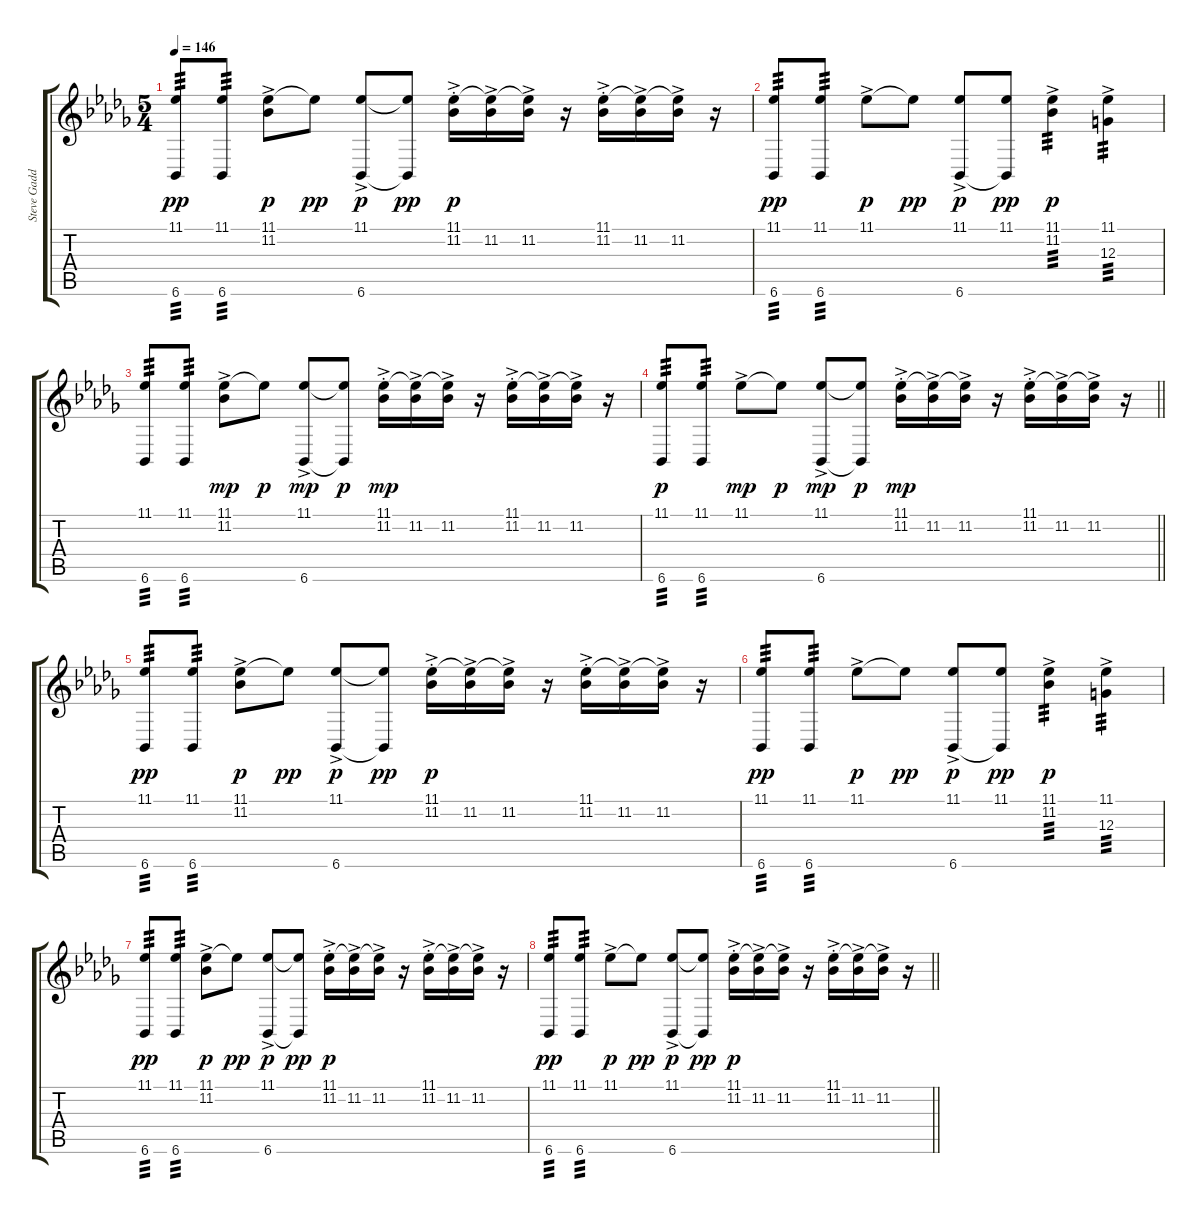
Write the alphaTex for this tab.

\track ("Steve Gadd Drums" "Steve Gadd") {instrument melodictom}
\staff {score tabs}
\tuning (E4 B3 G3 D3 A2 E2) {hide}
\ts (5 4)
\tempo 146
\clef g2
\ks db
(11.1 6.6).8{tp 3 dy pp} (11.1 6.6).8{tp 3} (11.1{ac} 11.2{ac}).8{dy p} 11.1{t}.8{dy pp} (11.1{ac} 6.6{ac}).8{dy p} (11.1{t} 6.6{t}).8{dy pp} (11.1{ac st} 11.2{ac st}).16{dy p} (11.1{t} 11.2{ac}).16 (11.1{t} 11.2{ac}).16 r.16 (11.1{ac st} 11.2{ac st}).16 (11.1{t} 11.2{ac}).16 (11.1{t} 11.2{ac}).16 r.16 |
(11.1 6.6).8{tp 3 dy pp} (11.1 6.6).8{tp 3} 11.1{ac}.8{dy p} 11.1{t}.8{dy pp} (11.1{ac} 6.6{ac}).8{dy p} (11.1 6.6{t}).8{dy pp} (11.1 11.2{ac}).4{tp 3 dy p} (11.1 12.3{ac}).4{tp 3} |
(11.1 6.6).8{tp 3} (11.1 6.6).8{tp 3} (11.1{ac} 11.2{ac}).8{dy mp} 11.1{t}.8{dy p} (11.1{ac} 6.6{ac}).8{dy mp} (11.1{t} 6.6{t}).8{dy p} (11.1{ac st} 11.2{ac st}).16{dy mp} (11.1{t} 11.2{ac}).16 (11.1{t} 11.2{ac}).16 r.16 (11.1{ac st} 11.2{ac st}).16 (11.1{t} 11.2{ac}).16 (11.1{t} 11.2{ac}).16 r.16 |
\barLineRight lightlight
(11.1 6.6).8{tp 3 dy p} (11.1 6.6).8{tp 3} 11.1{ac}.8{dy mp} 11.1{t}.8{dy p} (11.1{ac} 6.6{ac}).8{dy mp} (11.1{t} 6.6{t}).8{dy p} (11.1{ac st} 11.2{ac st}).16{dy mp} (11.1{t} 11.2{ac}).16 (11.1{t} 11.2{ac}).16 r.16 (11.1{ac st} 11.2{ac st}).16 (11.1{t} 11.2{ac}).16 (11.1{t} 11.2{ac}).16 r.16 |
(11.1 6.6).8{tp 3 dy pp} (11.1 6.6).8{tp 3} (11.1{ac} 11.2{ac}).8{dy p} 11.1{t}.8{dy pp} (11.1{ac} 6.6{ac}).8{dy p} (11.1{t} 6.6{t}).8{dy pp} (11.1{ac st} 11.2{ac st}).16{dy p} (11.1{t} 11.2{ac}).16 (11.1{t} 11.2{ac}).16 r.16 (11.1{ac st} 11.2{ac st}).16 (11.1{t} 11.2{ac}).16 (11.1{t} 11.2{ac}).16 r.16 |
(11.1 6.6).8{tp 3 dy pp} (11.1 6.6).8{tp 3} 11.1{ac}.8{dy p} 11.1{t}.8{dy pp} (11.1{ac} 6.6{ac}).8{dy p} (11.1 6.6{t}).8{dy pp} (11.1 11.2{ac}).4{tp 3 dy p} (11.1 12.3{ac}).4{tp 3} |
(11.1 6.6).8{tp 3 dy pp} (11.1 6.6).8{tp 3} (11.1{ac} 11.2{ac}).8{dy p} 11.1{t}.8{dy pp} (11.1{ac} 6.6{ac}).8{dy p} (11.1{t} 6.6{t}).8{dy pp} (11.1{ac st} 11.2{ac st}).16{dy p} (11.1{t} 11.2{ac}).16 (11.1{t} 11.2{ac}).16 r.16 (11.1{ac st} 11.2{ac st}).16 (11.1{t} 11.2{ac}).16 (11.1{t} 11.2{ac}).16 r.16 |
\barLineRight lightlight
(11.1 6.6).8{tp 3 dy pp} (11.1 6.6).8{tp 3} 11.1{ac}.8{dy p} 11.1{t}.8{dy pp} (11.1{ac} 6.6{ac}).8{dy p} (11.1{t} 6.6{t}).8{dy pp} (11.1{ac st} 11.2{ac st}).16{dy p} (11.1{t} 11.2{ac}).16 (11.1{t} 11.2{ac}).16 r.16 (11.1{ac st} 11.2{ac st}).16 (11.1{t} 11.2{ac}).16 (11.1{t} 11.2{ac}).16 r.16
